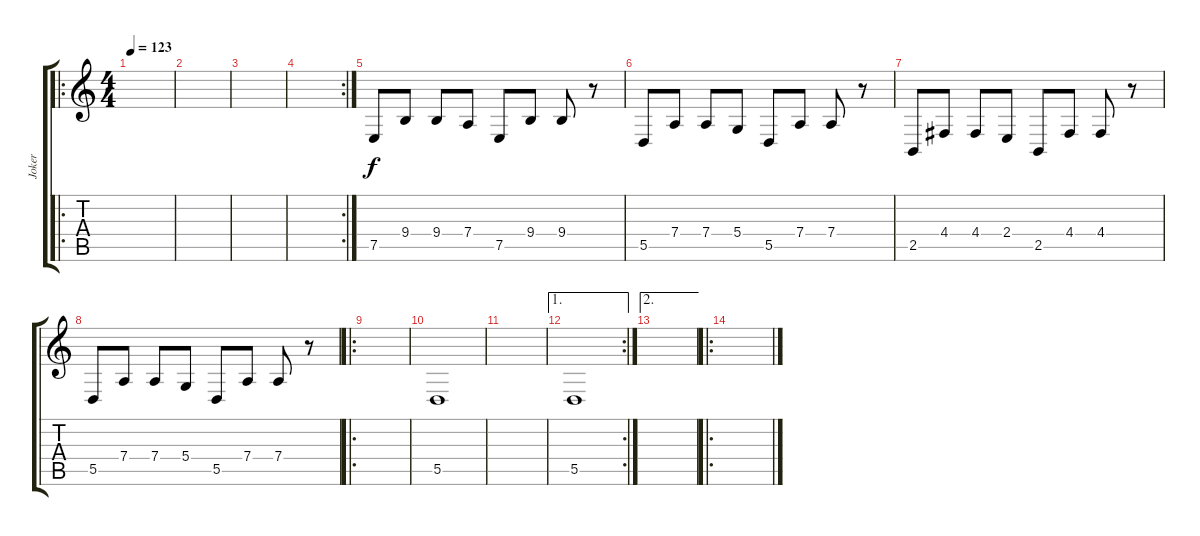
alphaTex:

\track ("Joker" "Joker") {instrument fx1rain}
\staff {score tabs}
\tuning (E4 B3 G3 D3 A2 E2) {hide}
\ro
\ts (4 4)
\tempo 123
\clef g2
\ks c
|
|
|
\rc 2
|
7.5.8 9.4.8 9.4.8 7.4.8 7.5.8 9.4.8 9.4.8 r.8 |
5.5.8 7.4.8 7.4.8 5.4.8 5.5.8 7.4.8 7.4.8 r.8 |
2.5.8 4.4.8 4.4.8 2.4.8 2.5.8 4.4.8 4.4.8 r.8 |
5.5.8 7.4.8 7.4.8 5.4.8 5.5.8 7.4.8 7.4.8 r.8 |
\ro
|
5.5.1 |
|
\ae 1
\rc 2
5.5.1 |
\ae 2
|
\ro
